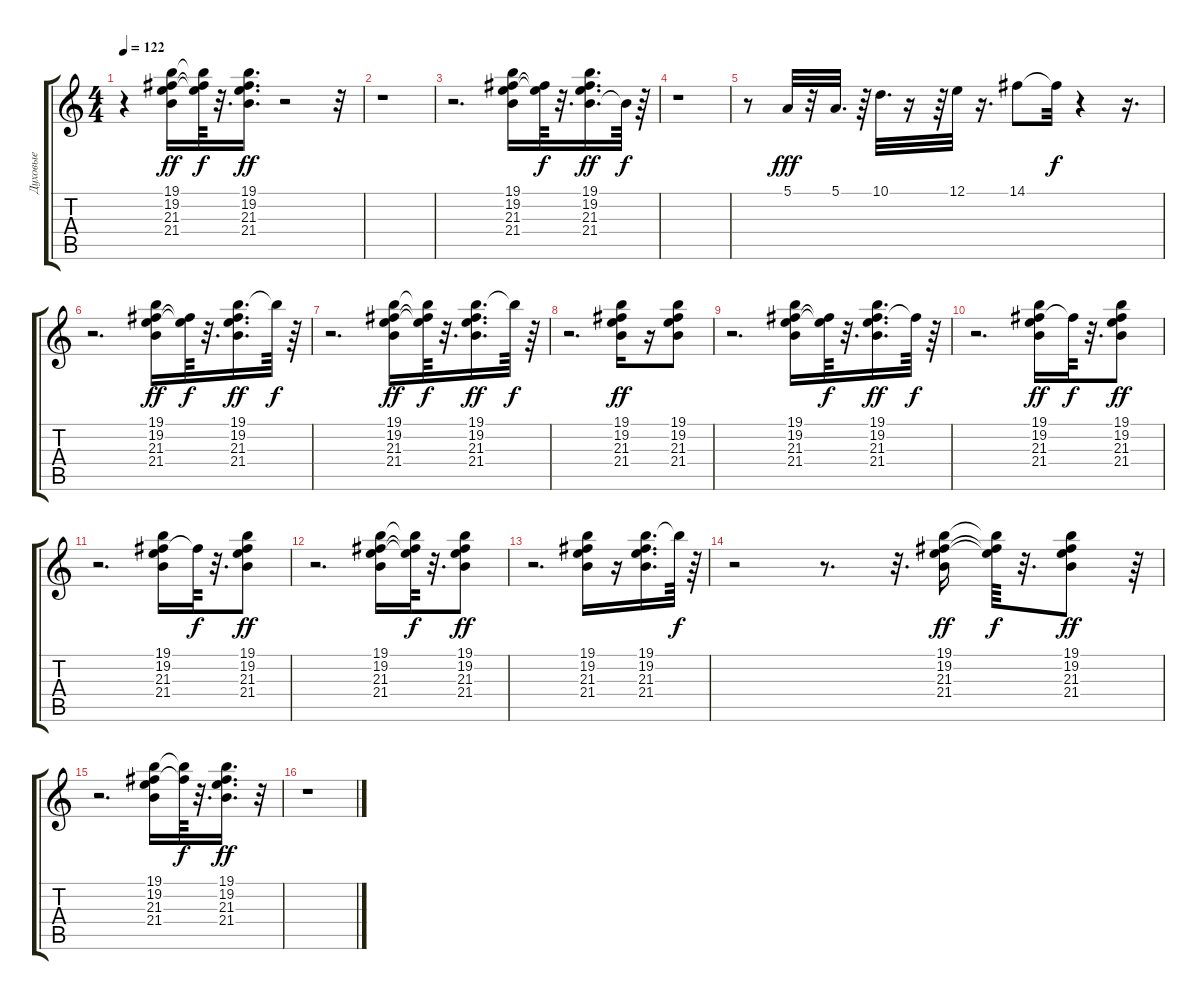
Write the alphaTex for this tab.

\track ("Духовые" "Духовые") {instrument synthbrass1}
\staff {score tabs}
\tuning (E4 B3 G3 D3 A2 E2) {hide}
\ts (4 4)
\tempo 122
\clef g2
\ks c
r.4{dy ff} (19.1 19.2 21.3 21.4).16 (19.1{t} 19.2{t} 21.3{t}).64{dy f} r.32{d} (19.1 19.2 21.3 21.4).16{d dy ff} r.2 r.32 |
r.1 |
r.2{d} (19.1 19.2 21.3 21.4).16 (19.2{t} 21.3{t}).64{dy f} r.32{d} (19.1 19.2 21.3 21.4).16{d dy ff} 21.4{t}.64{dy f} r.64 |
r.1 |
r.8 5.1.32{dy fff} r.32 5.1.32{d} r.64 10.1.32{d} r.16 r.64 12.1.32 r.16{d} 14.1.8 14.1{t}.32{dy f} r.4 r.16{d} |
r.2{d} (19.1 19.2 21.3 21.4).16{dy ff} (19.2{t} 21.3{t}).64{dy f} r.32{d} (19.1 19.2 21.3 21.4).16{d dy ff} 19.1{t}.64{dy f} r.64 |
r.2{d} (19.1 19.2 21.3 21.4).16{dy ff} (19.1{t} 19.2{t} 21.3{t}).64{dy f} r.32{d} (19.1 19.2 21.3 21.4).16{d dy ff} 19.1{t}.64{dy f} r.64 |
r.2{d} (19.1 19.2 21.3 21.4).16{dy ff} r.16 (19.1 19.2 21.3 21.4).8 |
r.2{d} (19.1 19.2 21.3 21.4).16 (19.2{t} 21.3{t}).64{dy f} r.32{d} (19.1 19.2 21.3 21.4).16{d dy ff} 19.2{t}.64{dy f} r.64 |
r.2{d} (19.1 19.2 21.3 21.4).16{dy ff} 19.2{t}.64{dy f} r.32{d} (19.1 19.2 21.3 21.4).8{dy ff} |
r.2{d} (19.1 19.2 21.3 21.4).16 19.2{t}.64{dy f} r.32{d} (19.1 19.2 21.3 21.4).8{dy ff} |
r.2{d} (19.1 19.2 21.3 21.4).16 (19.1{t} 19.2{t} 21.3{t}).64{dy f} r.32{d} (19.1 19.2 21.3 21.4).8{dy ff} |
r.2{d} (19.1 19.2 21.3 21.4).16 r.16 (19.1 19.2 21.3 21.4).16{d} 19.1{t}.64{dy f} r.64 |
r.2 r.8{d} r.32{d} (19.1 19.2 21.3 21.4).16{dy ff} (19.1{t} 19.2{t} 21.3{t}).64{dy f} r.32{d} (19.1 19.2 21.3 21.4).8{dy ff} r.64 |
r.2{d} (19.1 19.2 21.3 21.4).16 (19.1{t} 19.2{t}).64{dy f} r.32{d} (19.1 19.2 21.3 21.4).16{d dy ff} r.32 |
r.1
